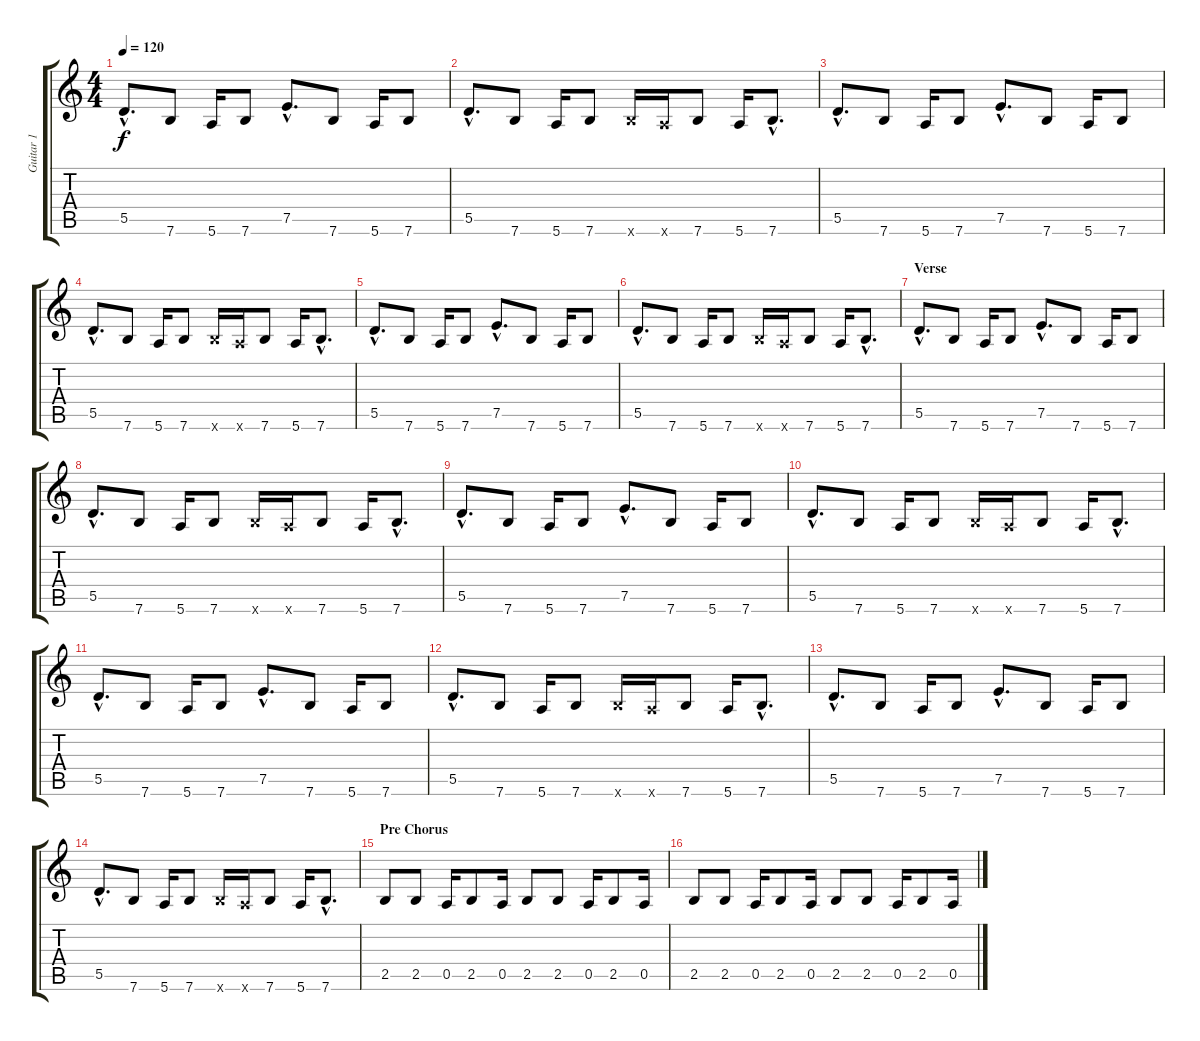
\track ("Guitar 1" "Guitar 1") {instrument distortionguitar}
\staff {score tabs}
\tuning (E4 B3 G3 D3 A2 E2) {hide}
\ts (4 4)
\tempo 120
\clef g2
\ks c
5.5{hac}.8{d dy f} 7.6.8 5.6.16 7.6.8 7.5{hac}.8{d} 7.6.8 5.6.16 7.6.8 |
5.5{hac}.8{d} 7.6.8 5.6.16 7.6.8 7.6{x}.16 5.6{x}.16 7.6.8 5.6.16 7.6{hac}.8{d} |
5.5{hac}.8{d} 7.6.8 5.6.16 7.6.8 7.5{hac}.8{d} 7.6.8 5.6.16 7.6.8 |
5.5{hac}.8{d} 7.6.8 5.6.16 7.6.8 7.6{x}.16 5.6{x}.16 7.6.8 5.6.16 7.6{hac}.8{d} |
5.5{hac}.8{d} 7.6.8 5.6.16 7.6.8 7.5{hac}.8{d} 7.6.8 5.6.16 7.6.8 |
5.5{hac}.8{d} 7.6.8 5.6.16 7.6.8 7.6{x}.16 5.6{x}.16 7.6.8 5.6.16 7.6{hac}.8{d} |
\section ("" "Verse")
5.5{hac}.8{d} 7.6.8 5.6.16 7.6.8 7.5{hac}.8{d} 7.6.8 5.6.16 7.6.8 |
5.5{hac}.8{d} 7.6.8 5.6.16 7.6.8 7.6{x}.16 5.6{x}.16 7.6.8 5.6.16 7.6{hac}.8{d} |
5.5{hac}.8{d} 7.6.8 5.6.16 7.6.8 7.5{hac}.8{d} 7.6.8 5.6.16 7.6.8 |
5.5{hac}.8{d} 7.6.8 5.6.16 7.6.8 7.6{x}.16 5.6{x}.16 7.6.8 5.6.16 7.6{hac}.8{d} |
5.5{hac}.8{d} 7.6.8 5.6.16 7.6.8 7.5{hac}.8{d} 7.6.8 5.6.16 7.6.8 |
5.5{hac}.8{d} 7.6.8 5.6.16 7.6.8 7.6{x}.16 5.6{x}.16 7.6.8 5.6.16 7.6{hac}.8{d} |
5.5{hac}.8{d} 7.6.8 5.6.16 7.6.8 7.5{hac}.8{d} 7.6.8 5.6.16 7.6.8 |
5.5{hac}.8{d} 7.6.8 5.6.16 7.6.8 7.6{x}.16 5.6{x}.16 7.6.8 5.6.16 7.6{hac}.8{d} |
\section ("" "Pre Chorus")
2.5.8 2.5.8 0.5.16 2.5.8 0.5.16 2.5.8 2.5.8 0.5.16 2.5.8 0.5.16 |
2.5.8 2.5.8 0.5.16 2.5.8 0.5.16 2.5.8 2.5.8 0.5.16 2.5.8 0.5.16
